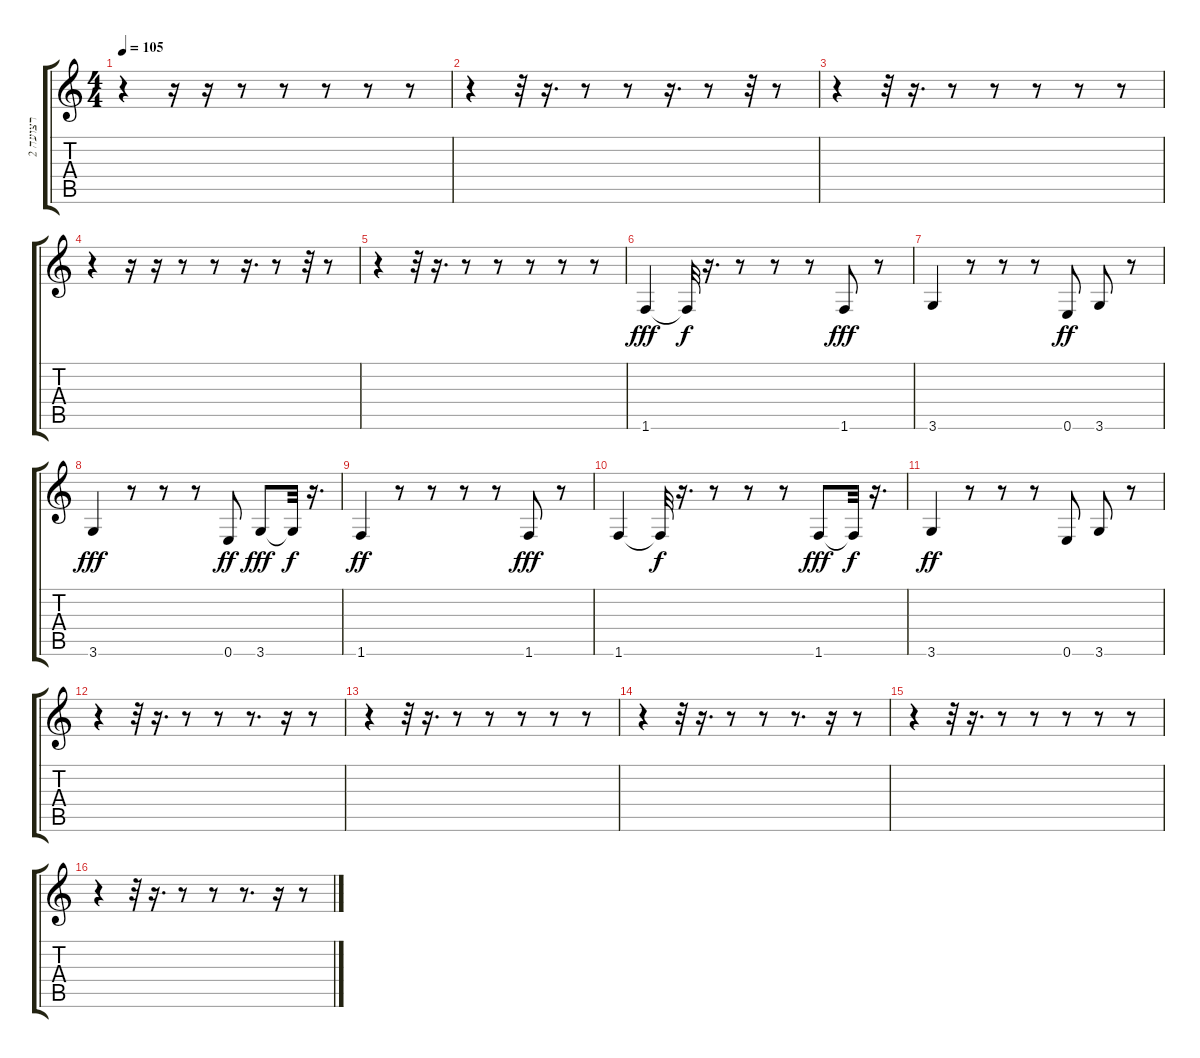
\track ("רצועה 2" "רצועה 2") {instrument electricbassfinger}
\staff {score tabs}
\tuning (E4 B3 G3 D3 A2 E2) {hide}
\ts (4 4)
\tempo 105
\clef g2
\ks c
r.4{dy fff} r.16 r.16 r.8 r.8 r.8 r.8 r.8 |
r.4 r.32 r.16{d} r.8 r.8 r.16{d} r.8 r.32 r.8 |
r.4 r.32 r.16{d} r.8 r.8 r.8 r.8 r.8 |
r.4 r.16 r.16 r.8 r.8 r.16{d} r.8 r.32 r.8 |
r.4 r.32 r.16{d} r.8 r.8 r.8 r.8 r.8 |
1.6.4 1.6{t}.32{dy f} r.16{d} r.8 r.8 r.8 1.6.8{dy fff} r.8 |
3.6.4 r.8 r.8 r.8 0.6.8{dy ff} 3.6.8 r.8 |
3.6.4{dy fff} r.8 r.8 r.8 0.6.8{dy ff} 3.6.8{dy fff} 3.6{t}.32{dy f} r.16{d} |
1.6.4{dy ff} r.8 r.8 r.8 r.8 1.6.8{dy fff} r.8 |
1.6.4 1.6{t}.32{dy f} r.16{d} r.8 r.8 r.8 1.6.8{dy fff} 1.6{t}.32{dy f} r.16{d} |
3.6.4{dy ff} r.8 r.8 r.8 0.6.8 3.6.8 r.8 |
r.4 r.32 r.16{d} r.8 r.8 r.8{d} r.16 r.8 |
r.4 r.32 r.16{d} r.8 r.8 r.8 r.8 r.8 |
r.4 r.32 r.16{d} r.8 r.8 r.8{d} r.16 r.8 |
r.4 r.32 r.16{d} r.8 r.8 r.8 r.8 r.8 |
r.4 r.32 r.16{d} r.8 r.8 r.8{d} r.16 r.8
